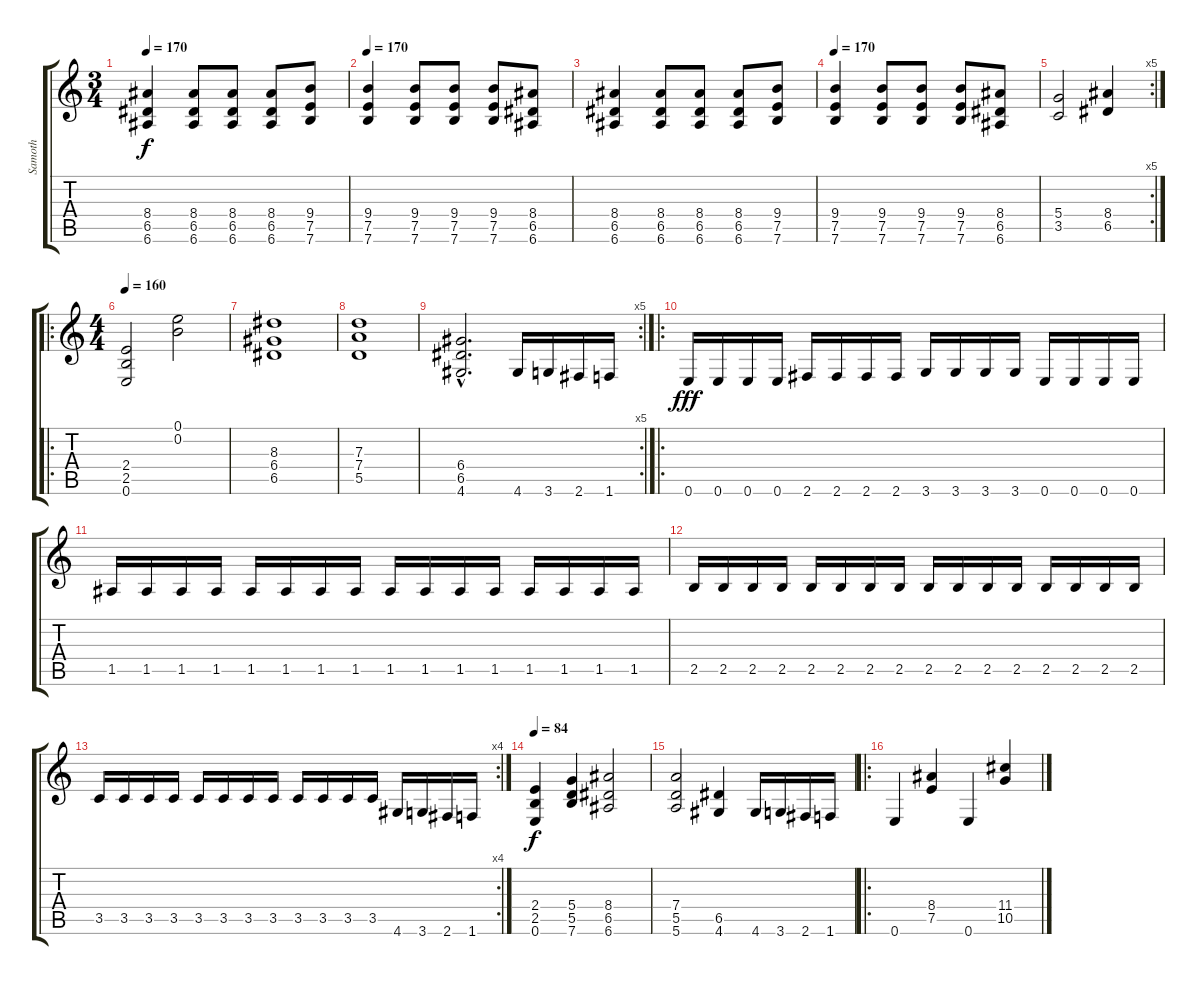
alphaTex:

\track ("Samoth" "Samoth") {instrument distortionguitar}
\staff {score tabs}
\tuning (E4 B3 G3 D3 A2 E2) {hide}
\ts (3 4)
\tempo 170
\clef g2
\ks c
(8.4 6.5 6.6).4{dy f} (8.4 6.5 6.6).8 (8.4 6.5 6.6).8 (8.4 6.5 6.6).8 (9.4 7.5 7.6).8 |
\tempo 170
(9.4 7.5 7.6).4 (9.4 7.5 7.6).8 (9.4 7.5 7.6).8 (9.4 7.5 7.6).8 (8.4 6.5 6.6).8 |
(8.4 6.5 6.6).4 (8.4 6.5 6.6).8 (8.4 6.5 6.6).8 (8.4 6.5 6.6).8 (9.4 7.5 7.6).8 |
\tempo 170
(9.4 7.5 7.6).4 (9.4 7.5 7.6).8 (9.4 7.5 7.6).8 (9.4 7.5 7.6).8 (8.4 6.5 6.6).8 |
\rc 5
(5.4 3.5).2 (8.4 6.5).4 |
\ro
\ts (4 4)
\tempo 160
(2.4 2.5 0.6).2 (0.1 0.2).2 |
(8.3 6.4 6.5).1 |
(7.3 7.4 5.5).1 |
\rc 5
(6.4{hac} 6.5{hac} 4.6{hac}).2{d} 4.6.16 3.6.16 2.6.16 1.6.16 |
\ro
0.6.16{dy fff} 0.6.16 0.6.16 0.6.16 2.6.16 2.6.16 2.6.16 2.6.16 3.6.16 3.6.16 3.6.16 3.6.16 0.6.16 0.6.16 0.6.16 0.6.16 |
1.5.16 1.5.16 1.5.16 1.5.16 1.5.16 1.5.16 1.5.16 1.5.16 1.5.16 1.5.16 1.5.16 1.5.16 1.5.16 1.5.16 1.5.16 1.5.16 |
2.5.16 2.5.16 2.5.16 2.5.16 2.5.16 2.5.16 2.5.16 2.5.16 2.5.16 2.5.16 2.5.16 2.5.16 2.5.16 2.5.16 2.5.16 2.5.16 |
\rc 4
3.5.16 3.5.16 3.5.16 3.5.16 3.5.16 3.5.16 3.5.16 3.5.16 3.5.16 3.5.16 3.5.16 3.5.16 4.6.16 3.6.16 2.6.16 1.6.16 |
\tempo 84
(2.4 2.5 0.6).4{dy f} (5.4 5.5 7.6).4 (8.4 6.5 6.6).2 |
(7.4 5.5 5.6).2 (6.5 4.6).4 4.6.16 3.6.16 2.6.16 1.6.16 |
\ro
0.6.4 (8.4 7.5).4 0.6.4 (11.4 10.5).4
